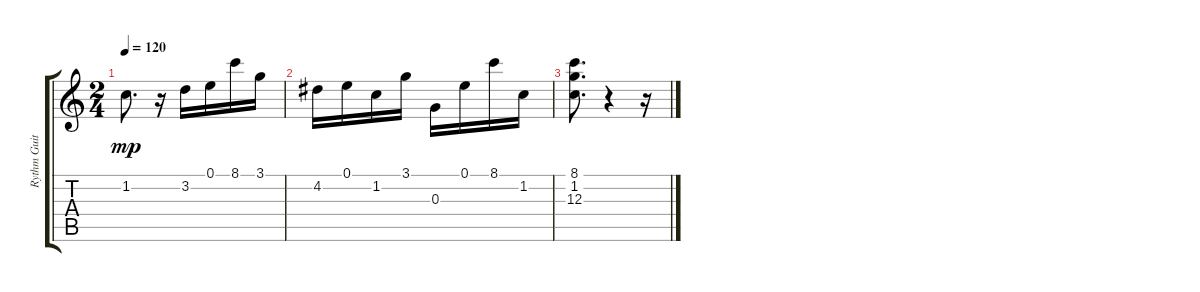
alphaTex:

\track ("Rythm Guitar/Banjo 2" "Rythm Guit") {instrument banjo}
\staff {score tabs}
\tuning (E4 B3 G3 D3 A2 E2) {hide}
\displaytranspose 12
\ts (2 4)
\tempo 120
\clef g2
\ks c
1.2.8{d dy mp} r.16 3.2.16 0.1.16 8.1.16 3.1.16 |
4.2.16 0.1.16 1.2.16 3.1.16 0.3.16 0.1.16 8.1.16 1.2.16 |
(8.1 1.2 12.3).8{d} r.4 r.16
